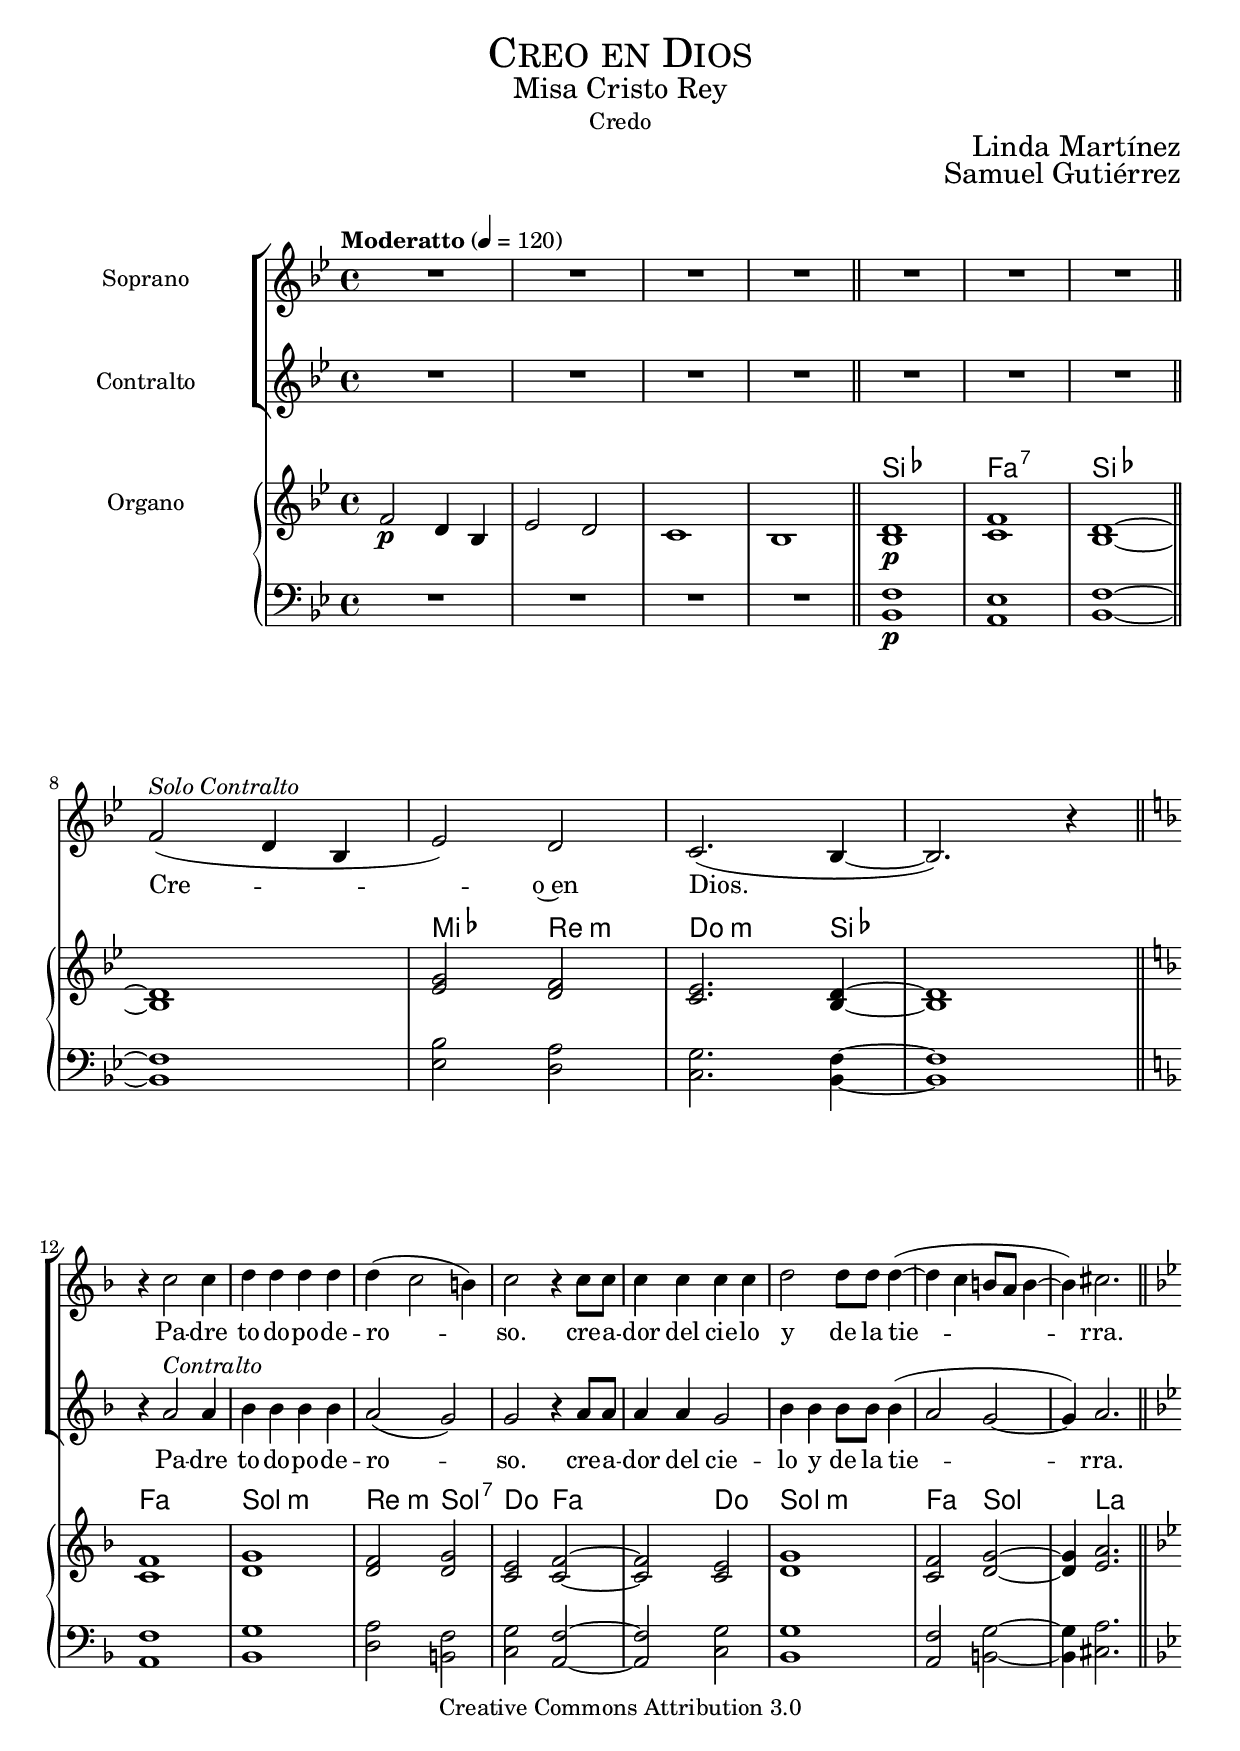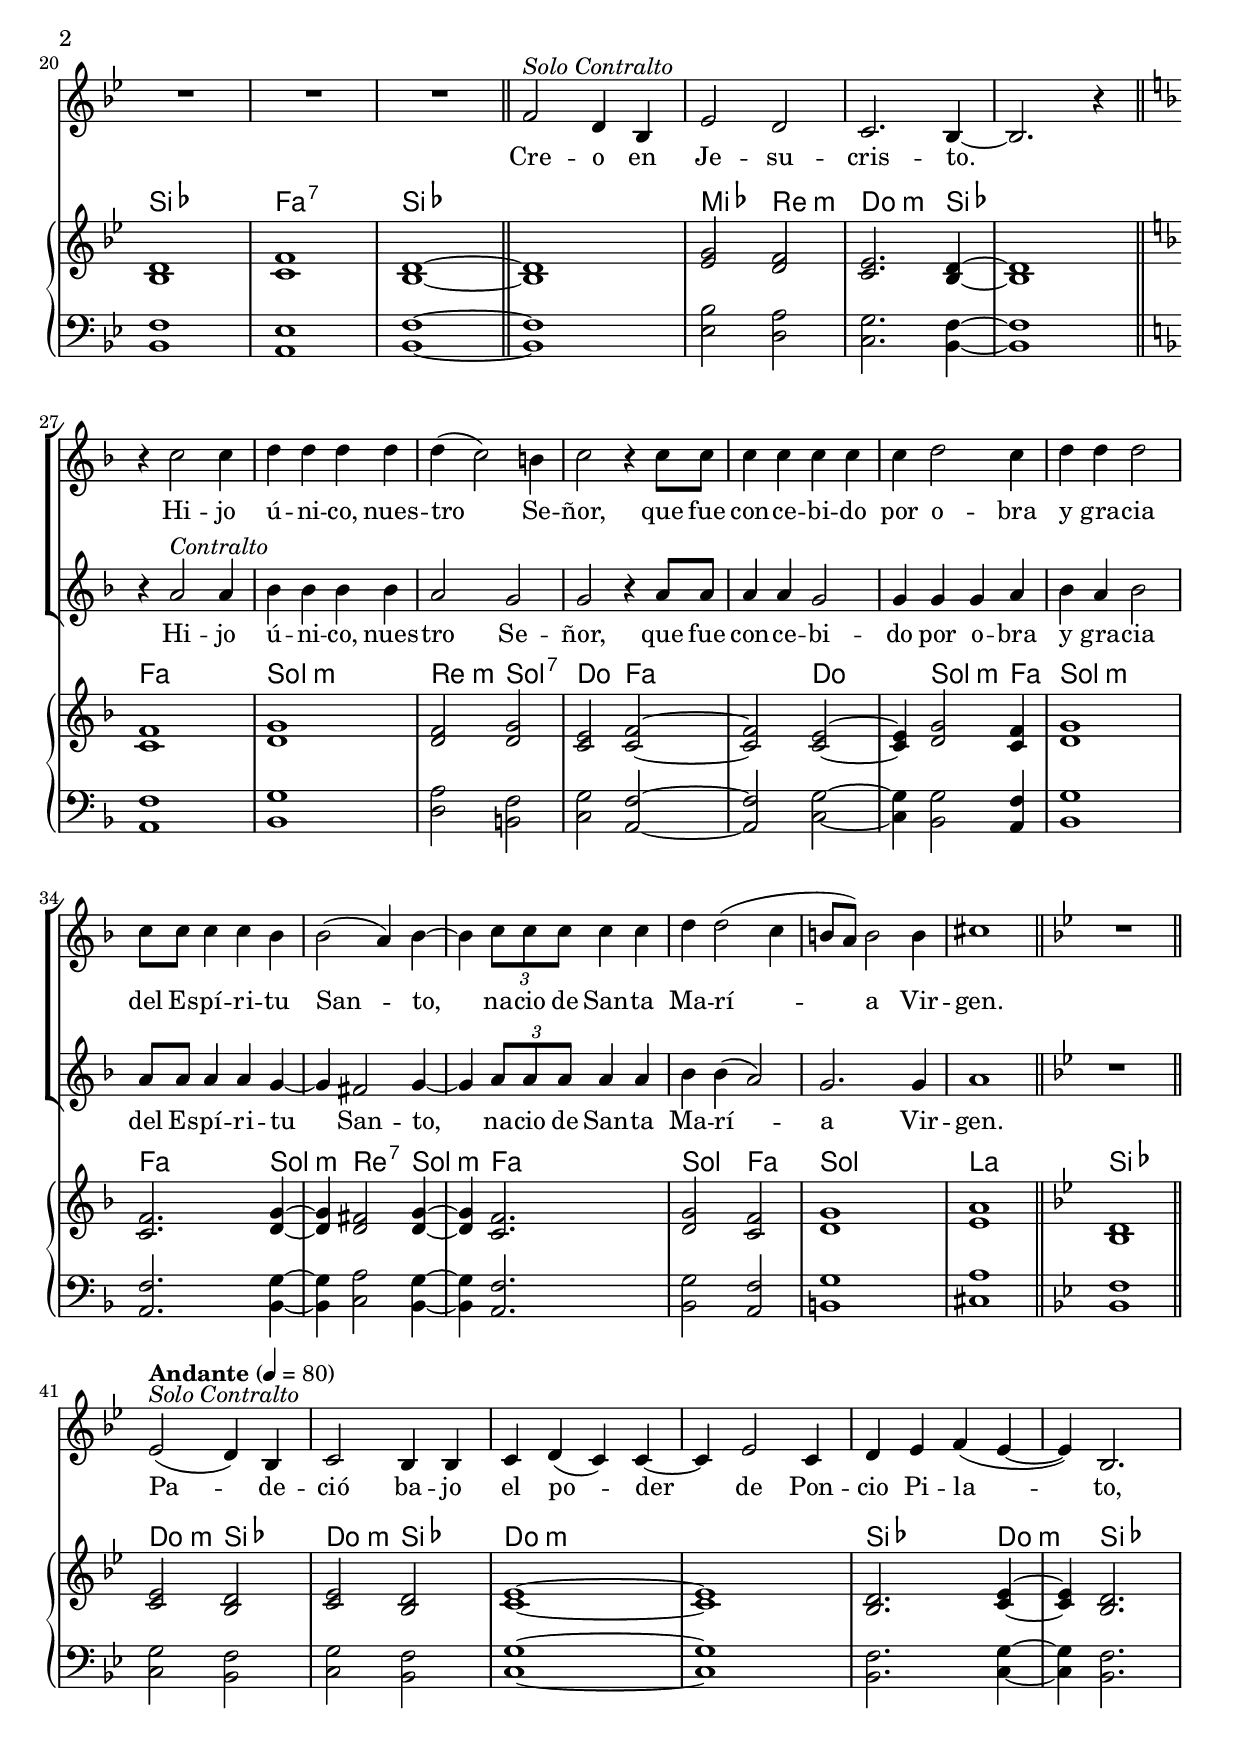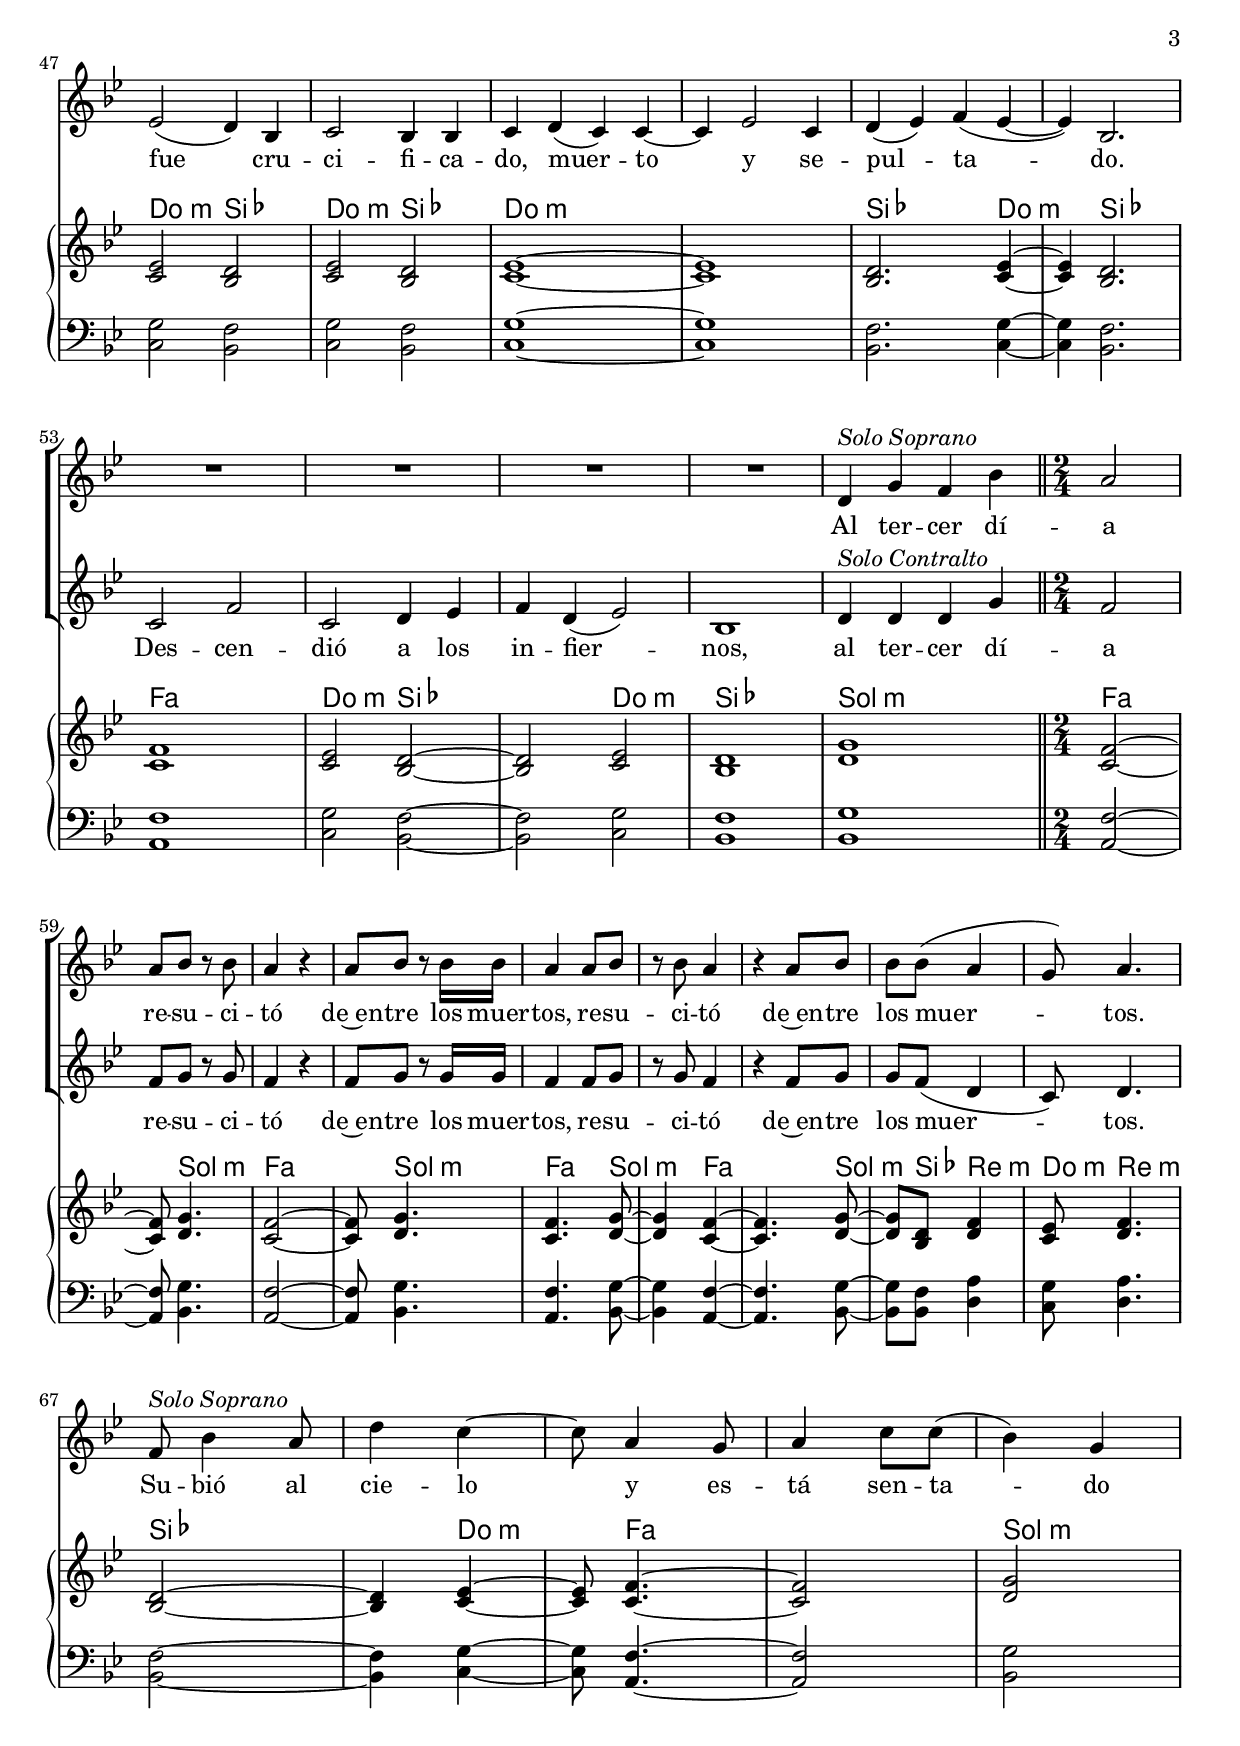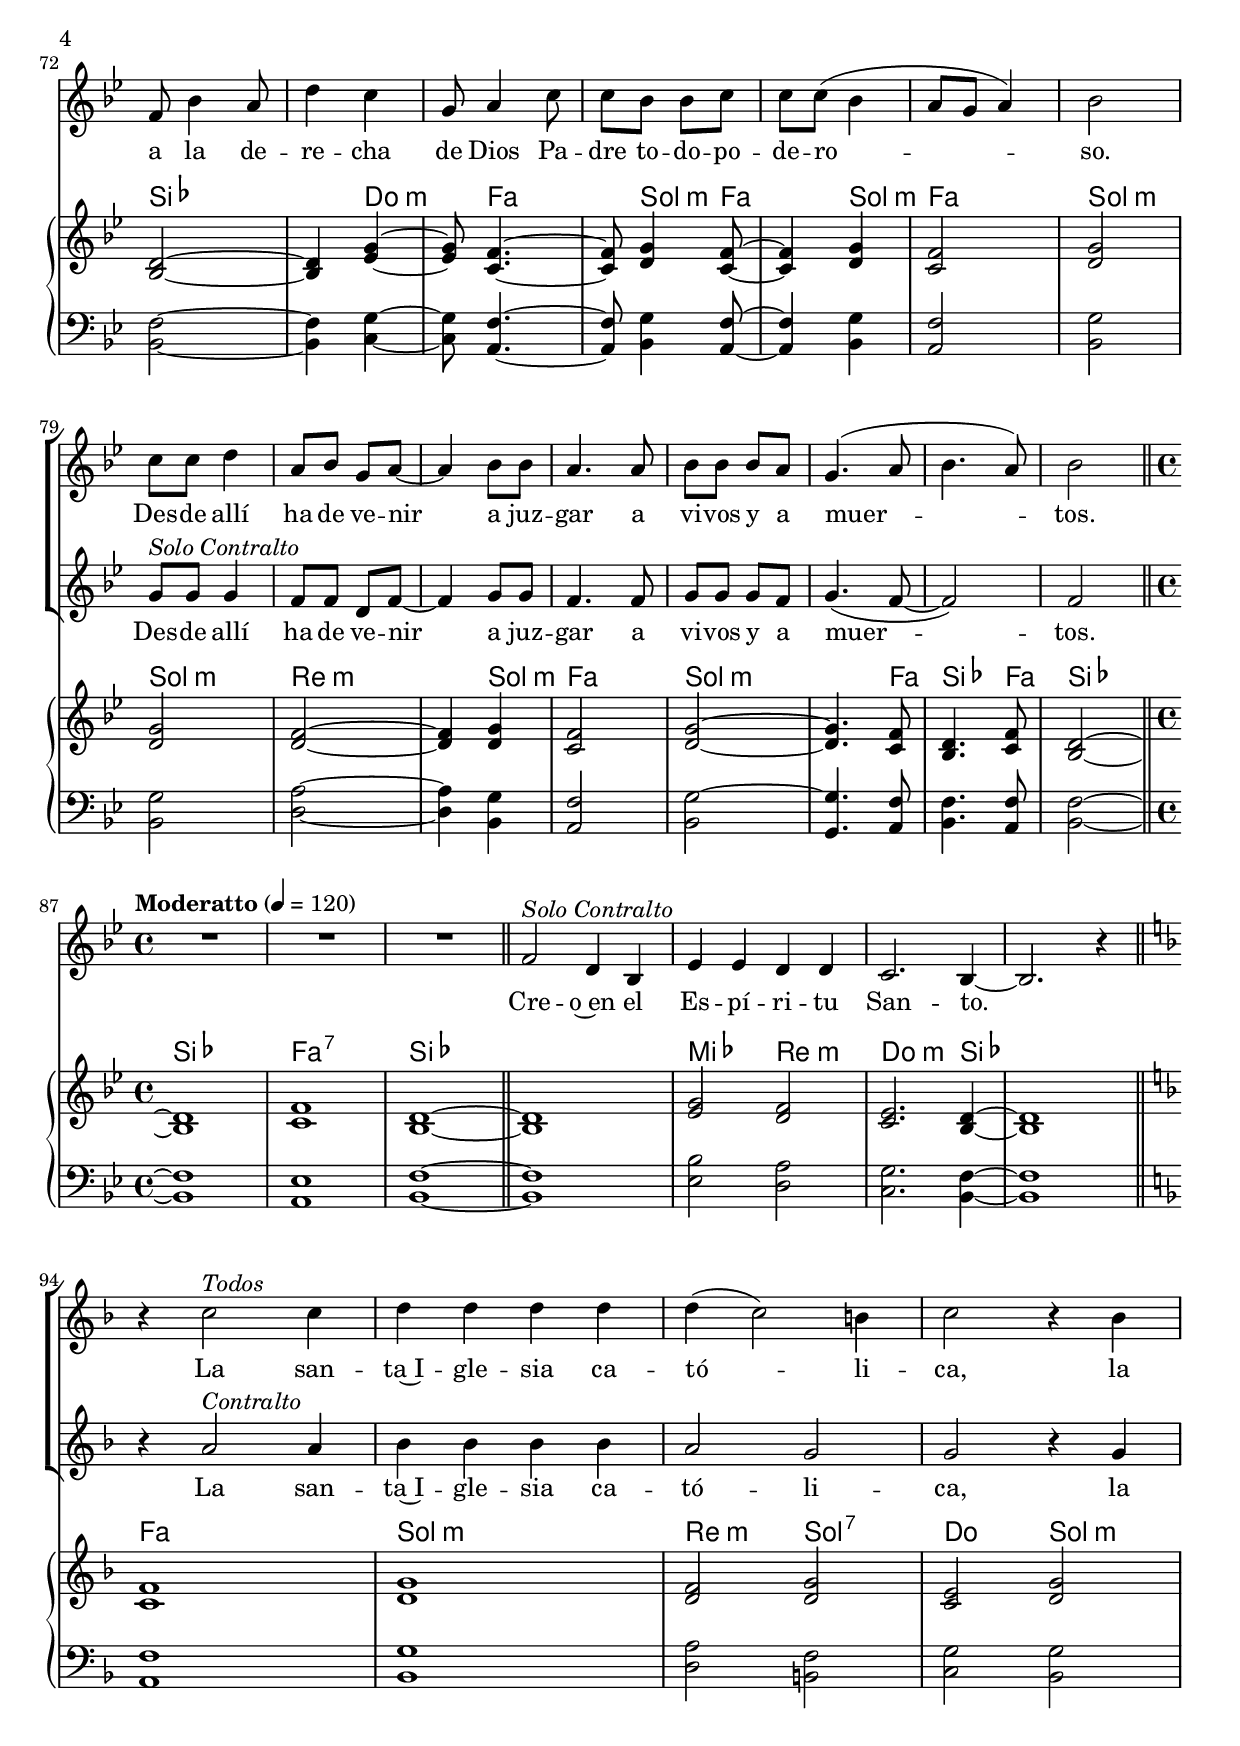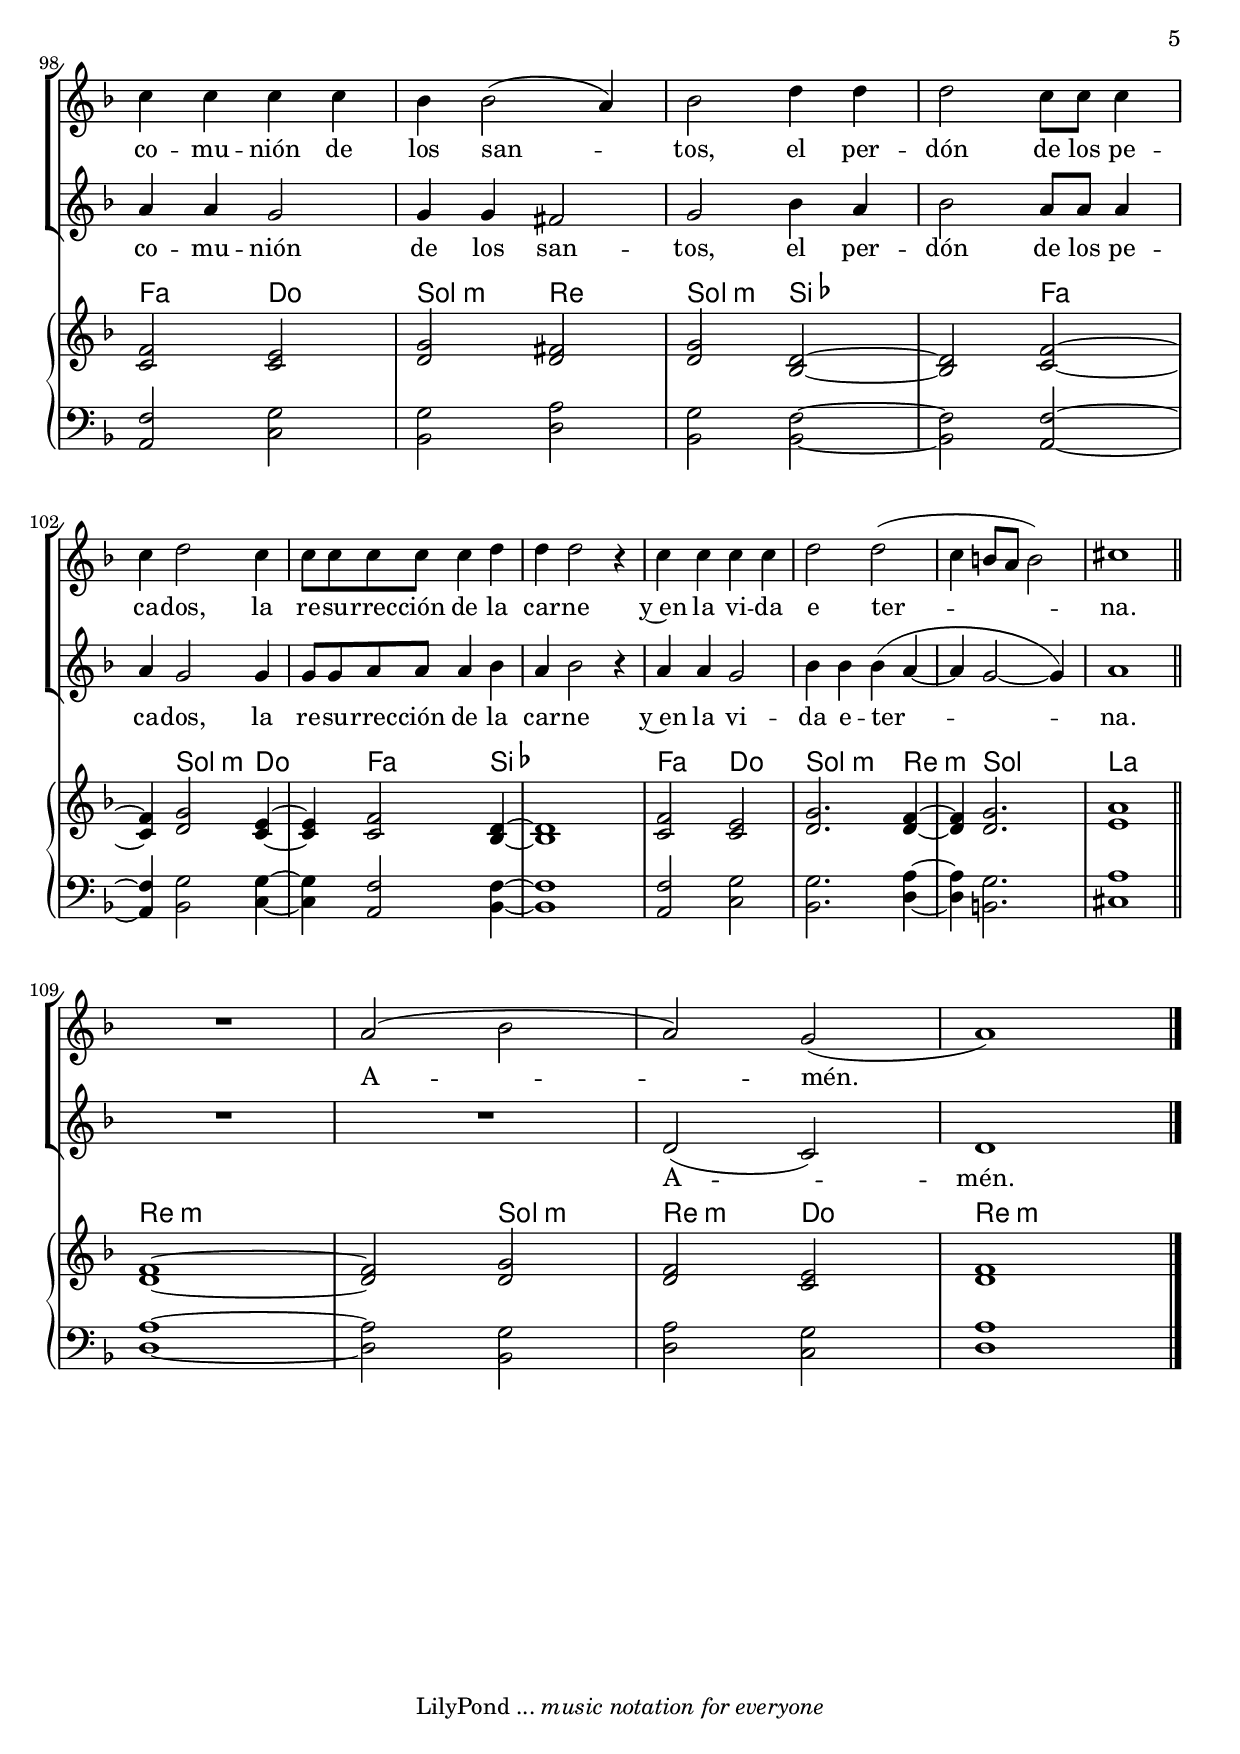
% ****************************************************************
%   Creo en Dios - Renaissance way melody
%	Music and accompaniment by serachsam
% ****************************************************************
\language "espanol"
\version "2.23.2"

% --- Global parameters
particle = 0
jump = \break

% --- Includes
\include "global.ily"
\include "soprano.ily"
\include "alto.ily"
harmonies = \new ChordNames {
  \set ChordNames.midiInstrument = "string ensemble 2"
  \set ChordNames.midiMaximumVolume = #0
  \set chordChanges = ##t
  \chordmode {
    \italianChords

    s1*4 |
    sib1 |
    fa1:7 |
    sib1 |
    s1 |
    mib2 re2:m |
    do2.:m sib4 |
    s1 |
    fa1 |
    sol1:m |
    re2:m sol2:7 |
    do2 fa2 |
    s2 do2 |
    sol1:m |
    fa2 sol2 |
    s4 la2. |
    sib1 |
    fa1:7 |
    sib1 |
    s1 |
    mib2 re2:m |
    do2.:m sib4 |
    s1 |
    fa1 |
    sol1:m |
    re2:m sol2:7 |
    do2 fa2 |
    s2 do2 |
    s4 sol2:m fa4 |
    sol1:m |
    fa2. sol4:m |
    s4 re2:7 sol4:m |
    s4 fa2. |
    sol2 fa2 |
    sol1 |
    la1 |
    sib1 |
    do2:m sib2 |
    do2:m sib2 |
    do1:m |
    s1 |
    sib2. do4:m |
    s4 sib2. |
    do2:m sib2 |
    do2:m sib2 |
    do1:m |
    s1 |
    sib2. do4:m |
    s4 sib2. |
    fa1 |
    do2:m sib2 |
    s2 do2:m |
    sib1 |
    sol1:m |
    fa2 |
    s8 sol4.:m |
    fa2 |
    s8 sol4.:m |
    fa4. sol8:m |
    s4 fa4 |
    s4. sol8:m |
    s8 sib8 re4:m |
    do8:m re4.:m |
    sib2 |
    s4 do4:m |
    s8 fa4. |
    s2 |
    sol2:m |
    sib2 |
    s4 do4:m |
    s8 fa4. |
    s8 sol4:m fa8 |
    s4 sol4:m |
    fa2 |
    sol2:m |
    sol2:m |
    re2:m |
    s4 sol4:m |
    fa2 |
    sol2:m |
    s4. fa8 |
    sib4. fa8 |
    sib2 |
    sib1 |
    fa1:7 |
    sib1 |
    s1 |
    mib2 re2:m |
    do2.:m sib4 |
    s1 |
    fa1 |
    sol1:m |
    re2:m sol2:7 |
    do2 sol2:m |
    fa2 do2 |
    sol2:m re2 |
    sol2:m sib2 |
    s2 fa2 |
    s4 sol2:m do4 |
    s4 fa2 sib4 |
    s1 |
    fa2 do2 |
    sol2.:m re4:m |
    s4 sol2. |
    la1 |
    re1:m |
    s2 sol2:m |
    re2:m do2 |
    re1:m |
  }
}

notes_soproano = \relative do' {
  R1*4 |
  re1\p |
  fa1 |
  re1~ |
  re1 |
  sol2 fa |
  mib2. re4~ |
  re1 |
  fa1 |
  sol1 |
  fa2 sol |
  mi2 fa~ |
  fa2 mi |
  sol1 |
  fa2 sol2~ |
  sol4 la2. |
  re,1 |
  fa1 |
  re1~ |
  re1 |
  sol2 fa |
  mib2. re4~ |
  re1 |
  fa1 |
  sol1 |
  fa2 sol |
  mi2 fa~ |
  fa2 mi~ |
  mi4 sol2 fa4 |
  sol1 |
  fa2. sol4~ |
  sol4 fas2 sol4~ |
  sol4 fa2. |
  sol2 fa |
  sol1 |
  la1 |
  re,1 |
  mib2 re |
  mib2 re |
  mib1~ |
  mib1 |
  re2. mib4~ |
  mib4 re2. |
  mib2 re |
  mib2 re |
  mib1~ |
  mib1 |
  re2. mib4~ |
  mib4 re2. |
  fa1 |
  mib2 re~ |
  re2 mib2 |
  re1 |
  sol1 |
  fa2~ |
  fa8 sol4. |
  fa2~ |
  fa8 sol4. |
  fa4. sol8~ |
  sol4 fa~ |
  fa4. sol8~ |
  sol8 re fa4 |
  mib8 fa4. |
  re2~ |
  re4 mib~ |
  mib8 fa4.~ |
  fa2 |
  sol2 |
  re2~ |
  re4 sol~ |
  sol8 fa4.~ |
  fa8 sol4 fa8~ |
  fa4 sol |
  fa2 |
  sol2 |
  sol2 |
  fa2~ |
  fa4 sol |
  fa2 |
  sol2~ |
  sol4. fa8 |
  re4. fa8 |
  re2~ |
  re1 |
  fa1 |
  re1~ |
  re1 |
  sol2 fa |
  mib2. re4~ |
  re1 |
  fa1 |
  sol1 |
  fa2 sol |
  mi2 sol |
  fa2 mi |
  sol2 fas2 |
  sol2 re2~ |
  re2 fa~ |
  fa4 sol2 mi4~ |
  mi4 fa2 re4~ |
  re1 |
  fa2 mi |
  sol2. fa4~ |
  fa4 sol2. |
  la1 |
  fa1~ |
  fa2 sol |
  fa2 mi |
  fa1 |
}

notes_alto = \relative do' {
  fa2\p re4 sib4 |
  mib2 re |
  do1 |
  sib1 |
  sib |
  do |
  sib1~ | #(if (= particle 1) "" jump) % 07
  sib1 |
  mib2 re |
  do2. sib4~ |
  sib1 | #(if (= particle 1) "" jump) % 11
  do1 |
  re1 |
  re2 re |
  do2 do~ |
  do2 do |
  re1 |
  do2 re2~ |
  re4 mi2. | #(if (= particle 1) "" jump) % 19
  sib1 |
  do |
  sib1~ |
  sib1 |
  mib2 re |
  do2. sib4~ |
  sib1 | #(if (= particle 1) "" jump) % 26
  do1 |
  re1 |
  re2 re |
  do2 do~ |
  do2 do~ |
  do4 re2 do4 |
  re1 | #(if (= particle 1) "" jump) % 33
  do2. re4~ |
  re4 re2 re4~ |
  re4 do2. |
  re2 do |
  re1 |
  mi1 |
  sib1 | #(if (= particle 1) "" jump) % 40
  do2 sib |
  do2 sib |
  do1~ |
  do1 |
  sib2. do4~ |
  do4 sib2. | #(if (= particle 1) "" jump) % 46
  do2 sib |
  do2 sib |
  do1~ |
  do1 |
  sib2. do4~ |
  do4 sib2. | #(if (= particle 1) "" jump) % 52
  do1 |
  do2 sib~ |
  sib2 do2 |
  sib1 |
  re1 |
  do2~ | #(if (= particle 1) "" jump) % 58
  do8 re4. |
  do2~ |
  do8 re4. |
  do4. re8~ |
  re4 do~ |
  do4. re8~ |
  re8 sib re4 |
  do8 re4. | #(if (= particle 1) "" jump) % 66
  sib2~ |
  sib4 do~ |
  do8 do4.~ |
  do2 |
  re2 | #(if (= particle 1) "" jump) % 71
  sib2~ |
  sib4 mib~ |
  mib8 do4.~ |
  do8 re4 do8~ |
  do4 re |
  do2 |
  re2 | #(if (= particle 1) "" jump) % 78
  re2 |
  re2~ |
  re4 re |
  do2 |
  re2~ |
  re4. do8 |
  sib4. do8 |
  sib2~ | #(if (= particle 1) "" jump) % 86
  sib1 |
  do |
  sib1~ |
  sib1 |
  mib2 re |
  do2. sib4~ |
  sib1 | #(if (= particle 1) "" jump) % 93
  do1 |
  re1 |
  re2 re |
  do2 re |
  do2 do |
  re2 re2 |
  re2 sib2~ |
  sib2 do~ | #(if (= particle 1) "" jump) % 101
  do4 re2 do4~ |
  do4 do2 sib4~ |
  sib1 |
  do2 do |
  re2. re4~ |
  re4 re2. |
  mi1 | #(if (= particle 1) "" jump) % 108
  re1~ |
  re2 re |
  re2 do |
  re1 |
}

notes_tenor = \relative do {
  R1*4 |
  fa1\p |
  mib1 |
  fa1~ |
  fa1 |
  sib2 la |
  sol2. fa4~ |
  fa1 |
  fa1 |
  sol1 |
  la2 fa |
  sol2 fa~ |
  fa2 sol |
  sol1 |
  fa2 sol2~ |
  sol4 la2. |
  fa1 |
  mib1 |
  fa1~ |
  fa1 |
  sib2 la |
  sol2. fa4~ |
  fa1 |
  fa1 |
  sol1 |
  la2 fa |
  sol2 fa~ |
  fa2 sol~ |
  sol4 sol2 fa4 |
  sol1 |
  fa2. sol4~ |
  sol4 la2 sol4~ |
  sol4 fa2. |
  sol2 fa |
  sol1 |
  la1 |
  fa1 |
  sol2 fa |
  sol2 fa |
  sol1~ |
  sol1 |
  fa2. sol4~ |
  sol4 fa2. |
  sol2 fa |
  sol2 fa |
  sol1~ |
  sol1 |
  fa2. sol4~ |
  sol4 fa2. |
  fa1 |
  sol2 fa~ |
  fa2 sol2 |
  fa1 |
  sol1 |
  fa2~ |
  fa8 sol4. |
  fa2~ |
  fa8 sol4. |
  fa4. sol8~ |
  sol4 fa~ |
  fa4. sol8~ |
  sol8 fa la4 |
  sol8 la4. |
  fa2~ |
  fa4 sol~ |
  sol8 fa4.~ |
  fa2 |
  sol2 |
  fa2~ |
  fa4 sol~ |
  sol8 fa4.~ |
  fa8 sol4 fa8~ |
  fa4 sol |
  fa2 |
  sol2 |
  sol2 |
  la2~ |
  la4 sol |
  fa2 |
  sol2~ |
  sol4. fa8 |
  fa4. fa8 |
  fa2~ |
  fa1 |
  mib1 |
  fa1~ |
  fa1 |
  sib2 la |
  sol2. fa4~ |
  fa1 |
  fa1 |
  sol1 |
  la2 fa |
  sol2 sol |
  fa2 sol |
  sol2 la2 |
  sol2 fa2~ |
  fa2 fa~ |
  fa4 sol2 sol4~ |
  sol4 fa2 fa4~ |
  fa1 |
  fa2 sol |
  sol2. la4~ |
  la4 sol2. |
  la1 |
  la1~ |
  la2 sol |
  la2 sol |
  la1 |
}

notes_bass = \relative do {
  R1*4 |
  sib1\p |
  la1 |
  sib1~ |
  sib1 |
  mib2 re |
  do2. sib4~ |
  sib1 |
  la1 |
  sib1 |
  re2 si |
  do2 la~ |
  la2 do |
  sib1 |
  la2 si2~ |
  si4 dos2. |
  sib1 |
  la1 |
  sib1~ |
  sib1 |
  mib2 re |
  do2. sib4~ |
  sib1 |
  la1 |
  sib1 |
  re2 si |
  do2 la~ |
  la2 do~ |
  do4 sib2 la4 |
  sib1 |
  la2. sib4~ |
  sib4 do2 sib4~ |
  sib4 la2. |
  sib2 la |
  si1 |
  dos1 |
  sib1 |
  do2 sib |
  do2 sib |
  do1~ |
  do1 |
  sib2. do4~ |
  do4 sib2. |
  do2 sib |
  do2 sib |
  do1~ |
  do1 |
  sib2. do4~ |
  do4 sib2. |
  la1 |
  do2 sib~ |
  sib2 do2 |
  sib1 |
  sib1 |
  la2~ |
  la8 sib4. |
  la2~ |
  la8 sib4. |
  la4. sib8~ |
  sib4 la~ |
  la4. sib8~ |
  sib8 sib re4 |
  do8 re4. |
  sib2~ |
  sib4 do~ |
  do8 la4.~ |
  la2 |
  sib2 |
  sib2~ |
  sib4 do~ |
  do8 la4.~ |
  la8 sib4 la8~ |
  la4 sib |
  la2 |
  sib2 |
  sib2 |
  re2~ |
  re4 sib |
  la2 |
  sib2~ |
  sol4. la8 |
  sib4. la8 |
  sib2~ |
  sib1 |
  la1 |
  sib1~ |
  sib1 |
  mib2 re |
  do2. sib4~ |
  sib1 |
  la1 |
  sib1 |
  re2 si |
  do2 sib |
  la2 do |
  sib2 re2 |
  sib2 sib2~ |
  sib2 la~ |
  la4 sib2 do4~ |
  do4 la2 sib4~ |
  sib1 |
  la2 do |
  sib2. re4~ |
  re4 si2. |
  dos1 |
  re1~ |
  re2 sib |
  re2 do |
  re1 |
}


% --- Global size
% #(set-global-staff-size 17.5)

% --- Header
\markup { \fill-line { \center-column { \fontsize #5 \smallCaps "Creo en Dios" \fontsize #2 "Misa Cristo Rey" "Credo" } } }
\markup { \fill-line { " " \right-column { \fontsize #2 "Linda Martínez" } } }
\markup { \fill-line { " " \right-column { \fontsize #2 "Samuel Gutiérrez" } } }
\header {
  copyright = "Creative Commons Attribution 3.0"
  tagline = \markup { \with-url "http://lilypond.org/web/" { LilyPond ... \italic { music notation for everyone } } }
  breakbefore = ##t
}

% --- Music

% --- Harmony

\score {
  <<
    \new ChoirStaff <<
      \new Voice = "soprano" <<
        \set Staff.instrumentName = #"Soprano"
        \set Staff.midiInstrument = #"choir aahs"
        \set Staff.midiMaximumVolume = #1.5
        \global \soprano_music
      >>
      \new Lyrics = "soprano"
      \context Lyrics = "soprano" \lyricsto "soprano" \soprano_lyrics

      \new Voice = "alto" <<
        \set Staff.instrumentName = #"Contralto"
        \set Staff.midiInstrument = #"choir aahs"
        \set Staff.midiMaximumVolume = #1.5
        \global \alto_music
      >>
      \new Lyrics = "alto"
      \context Lyrics = "alto" \lyricsto "alto" \alto_lyrics
    >>
    \harmonies
    \new PianoStaff <<
      \new Staff <<
        \set Staff.instrumentName = #"Organo"
        \set Staff.midiInstrument = #"church organ"
        \set Staff.midiMaximumVolume = #0.6
        \set Staff.printPartCombineTexts = ##f
        \partCombine
        << \global \notes_soproano >>
        << \global \notes_alto >>
      >>
      \new Staff <<
        \set Staff.midiInstrument = #"church organ"
        \set Staff.midiMaximumVolume = #0.6
        \clef bass
        \set Staff.printPartCombineTexts = ##f
        \partCombine
        << \global \notes_tenor >>
        << \global \notes_bass >>
      >>
    >>
  >>
  \midi { }
  \layout {
    \context {
      \Staff \RemoveEmptyStaves
    }
  }
}

% --- Musica
\paper{
  #(set-default-paper-size "letter")
  indent=3.5\cm
  page-breaking = #ly:page-turn-breaking
}
